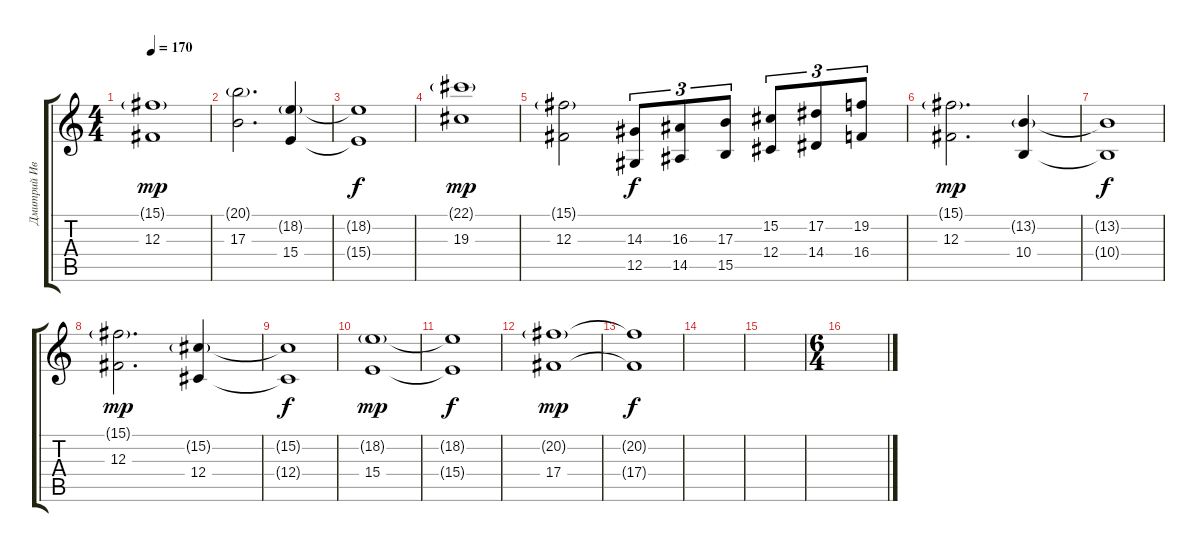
\track ("Дмитрий Иванов" "Дмитрий Ив") {instrument frenchhorn}
\staff {score tabs}
\tuning (Eb4 Bb3 Gb3 Db3 Ab2 Eb2) {hide}
\ts (4 4)
\tempo 170
\clef g2
\ks c
(15.1{g} 12.3).1{dy mp} |
(20.1{g} 17.3).2{d} (18.2{g} 15.4).4 |
(18.2{t} 15.4{t}).1{dy f} |
(22.1{g} 19.3).1{dy mp} |
(15.1{g} 12.3).2 (14.3 12.5).8{tu (3 2) dy f} (16.3 14.5).8{tu (3 2)} (17.3 15.5).8{tu (3 2)} (15.2 12.4).8{tu (3 2)} (17.2 14.4).8{tu (3 2)} (19.2 16.4).8{tu (3 2)} |
(15.1{g} 12.3).2{d dy mp} (13.2{g} 10.4).4 |
(13.2{t} 10.4{t}).1{dy f} |
(15.1{g} 12.3).2{d dy mp} (15.2{g} 12.4).4 |
(15.2{t} 12.4{t}).1{dy f} |
(18.2{g} 15.4).1{dy mp} |
(18.2{t} 15.4{t}).1{dy f} |
(20.2{g} 17.4).1{dy mp} |
(20.2{t} 17.4{t}).1{dy f} |
|
|
\ts (6 4)
